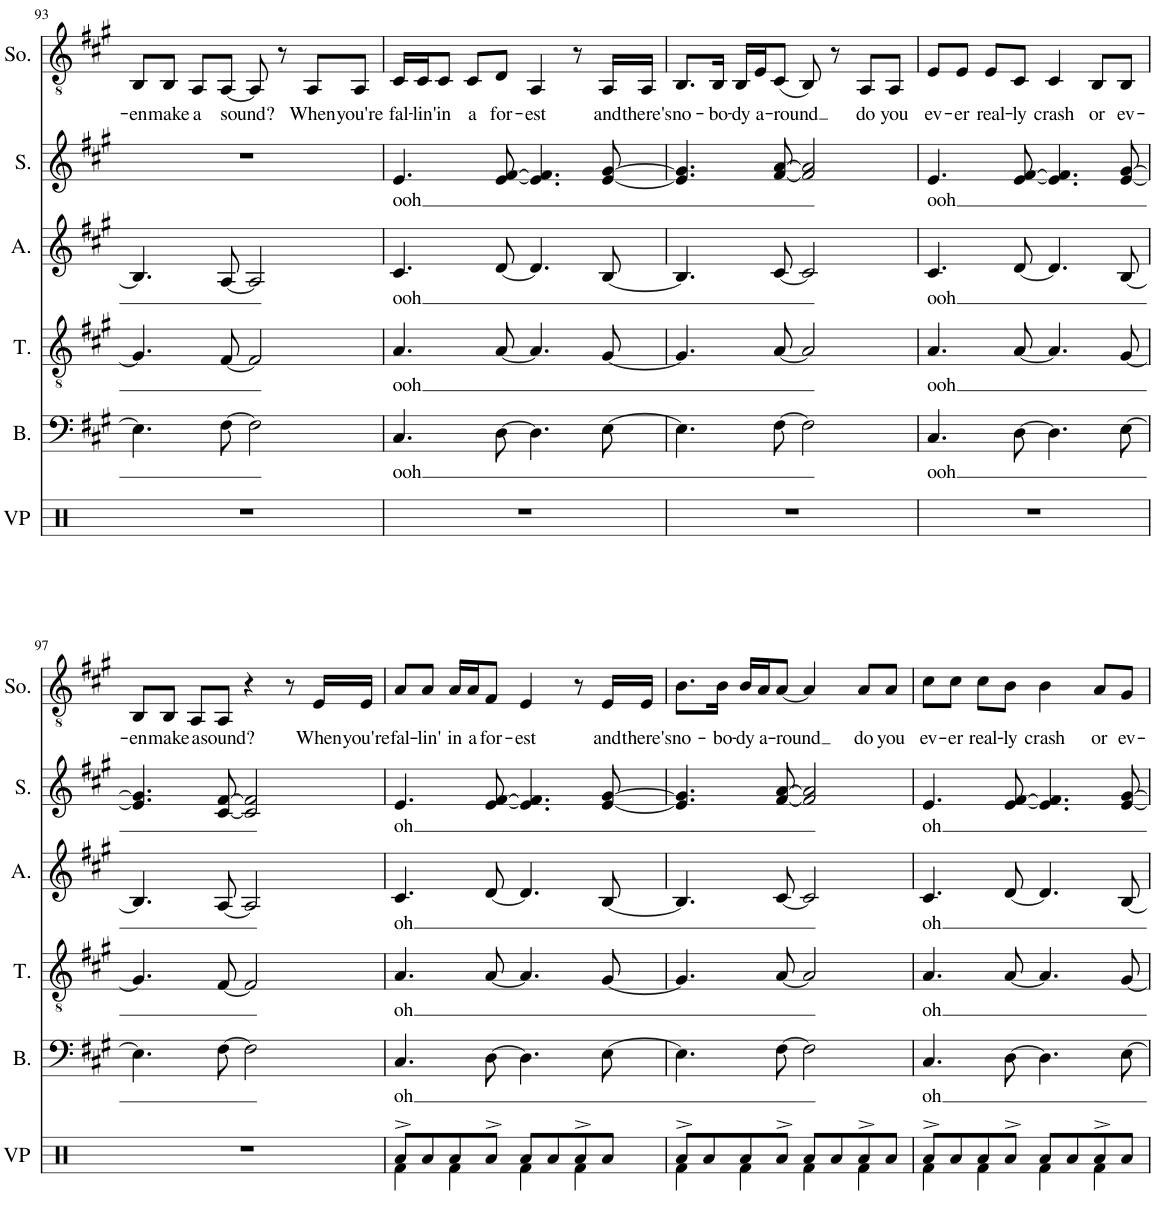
**kern	**kern	**text	**kern	**text	**kern	**text	**kern	**text	**kern	**text
*part6	*part5	*part5	*part4	*part4	*part3	*part3	*part2	*part2	*part1	*part1
*staff6	*staff5	*staff5	*staff4	*staff4	*staff3	*staff3	*staff2	*staff2	*staff1	*staff1
*I"Perc	*I"Bass	*	*I"Tenor	*	*I"Alto	*	*I"Soprano	*	*I"Solo	*
*	*I'B.	*	*I'T.	*	*I'A.	*	*I'S.	*	*I'So.	*
!!LO:PB:g=z
*clefX	*clefF4	*	*clefGv2	*	*clefG2	*	*clefG2	*	*clefGv2	*
*k[]	*k[f#c#g#]	*	*k[f#c#g#]	*	*k[f#c#g#]	*	*k[f#c#g#]	*	*k[f#c#g#]	*
*	*A:	*	*A:	*	*A:	*	*A:	*	*A:	*
*M4/4	*M4/4	*	*M4/4	*	*M4/4	*	*M4/4	*	*M4/4	*
=93	=93	=93	=93	=93	=93	=93	=93	=93	=93	=93
!	!	!	!	!	!	!	!	!	!	!LO:LY:b
1r	4.E\]	.	4.G#/]	.	4.B/]	.	1r	.	8BB/L	-en
!	!	!	!	!	!	!	!	!	!	!LO:LY:b
.	.	.	.	.	.	.	.	.	8BB/J	make
!	!	!	!	!	!	!	!	!	!	!LO:LY:b
.	.	.	.	.	.	.	.	.	8AA/L	a
!	!	!	!	!	!	!	!	!	!	!LO:LY:b
.	[8F#\	.	[8F#/	.	[8A/	.	.	.	[8AA/J	sound?
.	2F#\]	.	2F#/]	.	2A/]	.	.	.	8AA/]	.
.	.	.	.	.	.	.	.	.	8r	.
!	!	!	!	!	!	!	!	!	!	!LO:LY:b
.	.	.	.	.	.	.	.	.	8AA/L	When
!	!	!	!	!	!	!	!	!	!	!LO:LY:b
.	.	.	.	.	.	.	.	.	8AA/J	you're
=94	=94	=94	=94	=94	=94	=94	=94	=94	=94	=94
!	!	!LO:LY:b	!	!LO:LY:b	!	!LO:LY:b	!	!LO:LY:b	!	!LO:LY:b
1r	4.C#/	ooh	4.A/	ooh	4.c#/	ooh	4.e/	ooh	16C#/LL	fal-
!	!	!	!	!	!	!	!	!	!	!LO:LY:b
.	.	.	.	.	.	.	.	.	16C#/J	-lin'
!	!	!	!	!	!	!	!	!	!	!LO:LY:b
.	.	.	.	.	.	.	.	.	8C#/J	in
!	!	!	!	!	!	!	!	!	!	!LO:LY:b
.	.	.	.	.	.	.	.	.	8C#/L	a
!	!	!	!	!	!	!	!	!	!	!LO:LY:b
.	[8D\	.	[8A/	.	[8d/	.	[8e/ [8f#/	.	8D/J	for-
!	!	!	!	!	!	!	!	!	!	!LO:LY:b
.	4.D\]	.	4.A/]	.	4.d/]	.	4.e/] 4.f#/]	.	4AA/	-est
.	.	.	.	.	.	.	.	.	8r	.
!	!	!	!	!	!	!	!	!	!	!LO:LY:b
.	[8E\	.	[8G#/	.	[8B/	.	[8e/ [8g#/	.	16AA/LL	and
!	!	!	!	!	!	!	!	!	!	!LO:LY:b
.	.	.	.	.	.	.	.	.	16AA/JJ	there's
=95	=95	=95	=95	=95	=95	=95	=95	=95	=95	=95
!	!	!	!	!	!	!	!	!	!	!LO:LY:b
1r	4.E\]	.	4.G#/]	.	4.B/]	.	4.e/] 4.g#/]	.	8.BB/L	no-
!	!	!	!	!	!	!	!	!	!	!LO:LY:b
.	.	.	.	.	.	.	.	.	16BB/Jk	-bo-
!	!	!	!	!	!	!	!	!	!	!LO:LY:b
.	.	.	.	.	.	.	.	.	16BB/LL	-dy
!	!	!	!	!	!	!	!	!	!	!LO:LY:b
.	.	.	.	.	.	.	.	.	16E/J	a-
!	!	!	!	!	!	!	!	!	!	!LO:LY:b
.	[8F#\	.	[8A/	.	[8c#/	.	[8f#/ [8a/	.	(8C#/J	-round
.	2F#\]	.	2A/]	.	2c#/]	.	2f#/] 2a/]	.	8BB/)	.
.	.	.	.	.	.	.	.	.	8r	.
!	!	!	!	!	!	!	!	!	!	!LO:LY:b
.	.	.	.	.	.	.	.	.	8AA/L	do
!	!	!	!	!	!	!	!	!	!	!LO:LY:b
.	.	.	.	.	.	.	.	.	8AA/J	you
=96	=96	=96	=96	=96	=96	=96	=96	=96	=96	=96
!	!	!LO:LY:b	!	!LO:LY:b	!	!LO:LY:b	!	!LO:LY:b	!	!LO:LY:b
1r	4.C#/	ooh	4.A/	ooh	4.c#/	ooh	4.e/	ooh	8E/L	ev-
!	!	!	!	!	!	!	!	!	!	!LO:LY:b
.	.	.	.	.	.	.	.	.	8E/J	-er
!	!	!	!	!	!	!	!	!	!	!LO:LY:b
.	.	.	.	.	.	.	.	.	8E/L	real-
!	!	!	!	!	!	!	!	!	!	!LO:LY:b
.	[8D\	.	[8A/	.	[8d/	.	[8e/ [8f#/	.	8C#/J	-ly
!	!	!	!	!	!	!	!	!	!	!LO:LY:b
.	4.D\]	.	4.A/]	.	4.d/]	.	4.e/] 4.f#/]	.	4C#/	crash
!	!	!	!	!	!	!	!	!	!	!LO:LY:b
.	.	.	.	.	.	.	.	.	8BB/L	or
!	!	!	!	!	!	!	!	!	!	!LO:LY:b
.	[8E\	.	[8G#/	.	[8B/	.	[8e/ [8g#/	.	8BB/J	ev-
!!LO:LB:g=z
=97	=97	=97	=97	=97	=97	=97	=97	=97	=97	=97
!	!	!	!	!	!	!	!	!	!	!LO:LY:b
1r	4.E\]	.	4.G#/]	.	4.B/]	.	4.e/] 4.g#/]	.	8BB/L	-en
!	!	!	!	!	!	!	!	!	!	!LO:LY:b
.	.	.	.	.	.	.	.	.	8BB/J	make
!	!	!	!	!	!	!	!	!	!	!LO:LY:b
.	.	.	.	.	.	.	.	.	8AA/L	a
!	!	!	!	!	!	!	!	!	!	!LO:LY:b
.	[8F#\	.	[8F#/	.	[8A/	.	[8c#/ [8f#/	.	8AA/J	sound?
.	2F#\]	.	2F#/]	.	2A/]	.	2c#/] 2f#/]	.	4r	.
.	.	.	.	.	.	.	.	.	8r	.
!	!	!	!	!	!	!	!	!	!	!LO:LY:b
.	.	.	.	.	.	.	.	.	16E/LL	When
!	!	!	!	!	!	!	!	!	!	!LO:LY:b
.	.	.	.	.	.	.	.	.	16E/JJ	you're
=98	=98	=98	=98	=98	=98	=98	=98	=98	=98	=98
*^	*	*	*	*	*	*	*	*	*	*
!	!	!	!LO:LY:b	!	!LO:LY:b	!	!LO:LY:b	!	!LO:LY:b	!	!LO:LY:b
8Ra^/L	4Rf\	4.C#/	oh	4.A/	oh	4.c#/	oh	4.e/	oh	8A/L	fal-
!	!	!	!	!	!	!	!	!	!	!	!LO:LY:b
8Ra/	.	.	.	.	.	.	.	.	.	8A/J	-lin'
!	!	!	!	!	!	!	!	!	!	!	!LO:LY:b
8Ra/	4Rf\	.	.	.	.	.	.	.	.	16A/LL	in
!	!	!	!	!	!	!	!	!	!	!	!LO:LY:b
.	.	.	.	.	.	.	.	.	.	16A/J	a
!	!	!	!	!	!	!	!	!	!	!	!LO:LY:b
8Ra^/J	.	[8D\	.	[8A/	.	[8d/	.	[8e/ [8f#/	.	8F#/J	for-
!	!	!	!	!	!	!	!	!	!	!	!LO:LY:b
8Ra/L	4Rf\	4.D\]	.	4.A/]	.	4.d/]	.	4.e/] 4.f#/]	.	4E/	-est
8Ra/	.	.	.	.	.	.	.	.	.	.	.
8Ra^/	4Rf\	.	.	.	.	.	.	.	.	8r	.
!	!	!	!	!	!	!	!	!	!	!	!LO:LY:b
8Ra/J	.	[8E\	.	[8G#/	.	[8B/	.	[8e/ [8g#/	.	16E/LL	and
!	!	!	!	!	!	!	!	!	!	!	!LO:LY:b
.	.	.	.	.	.	.	.	.	.	16E/JJ	there's
=99	=99	=99	=99	=99	=99	=99	=99	=99	=99	=99	=99
!	!	!	!	!	!	!	!	!	!	!	!LO:LY:b
8Ra^/L	4Rf\	4.E\]	.	4.G#/]	.	4.B/]	.	4.e/] 4.g#/]	.	8.B\L	no-
8Ra/	.	.	.	.	.	.	.	.	.	.	.
!	!	!	!	!	!	!	!	!	!	!	!LO:LY:b
.	.	.	.	.	.	.	.	.	.	16B\Jk	-bo-
!	!	!	!	!	!	!	!	!	!	!	!LO:LY:b
8Ra/	4Rf\	.	.	.	.	.	.	.	.	16B/LL	-dy
!	!	!	!	!	!	!	!	!	!	!	!LO:LY:b
.	.	.	.	.	.	.	.	.	.	16A/J	a-
!	!	!	!	!	!	!	!	!	!	!	!LO:LY:b
8Ra^/J	.	[8F#\	.	[8A/	.	[8c#/	.	[8f#/ [8a/	.	[8A/J	-round
8Ra/L	4Rf\	2F#\]	.	2A/]	.	2c#/]	.	2f#/] 2a/]	.	4A/]	.
8Ra/	.	.	.	.	.	.	.	.	.	.	.
!	!	!	!	!	!	!	!	!	!	!	!LO:LY:b
8Ra^/	4Rf\	.	.	.	.	.	.	.	.	8A/L	do
!	!	!	!	!	!	!	!	!	!	!	!LO:LY:b
8Ra/J	.	.	.	.	.	.	.	.	.	8A/J	you
=100	=100	=100	=100	=100	=100	=100	=100	=100	=100	=100	=100
!	!	!	!LO:LY:b	!	!LO:LY:b	!	!LO:LY:b	!	!LO:LY:b	!	!LO:LY:b
8Ra^/L	4Rf\	4.C#/	oh	4.A/	oh	4.c#/	oh	4.e/	oh	8c#\L	ev-
!	!	!	!	!	!	!	!	!	!	!	!LO:LY:b
8Ra/	.	.	.	.	.	.	.	.	.	8c#\J	-er
!	!	!	!	!	!	!	!	!	!	!	!LO:LY:b
8Ra/	4Rf\	.	.	.	.	.	.	.	.	8c#\L	real-
!	!	!	!	!	!	!	!	!	!	!	!LO:LY:b
8Ra^/J	.	[8D\	.	[8A/	.	[8d/	.	[8e/ [8f#/	.	8B\J	-ly
!	!	!	!	!	!	!	!	!	!	!	!LO:LY:b
8Ra/L	4Rf\	4.D\]	.	4.A/]	.	4.d/]	.	4.e/] 4.f#/]	.	4B\	crash
8Ra/	.	.	.	.	.	.	.	.	.	.	.
!	!	!	!	!	!	!	!	!	!	!	!LO:LY:b
8Ra^/	4Rf\	.	.	.	.	.	.	.	.	8A/L	or
!	!	!	!	!	!	!	!	!	!	!	!LO:LY:b
8Ra/J	.	[8E\	.	[8G#/	.	[8B/	.	[8e/ [8g#/	.	8G#/J	ev-
*v	*v	*	*	*	*	*	*	*	*	*	*
=	=	=	=	=	=	=	=	=	=	=
*-	*-	*-	*-	*-	*-	*-	*-	*-	*-	*-
